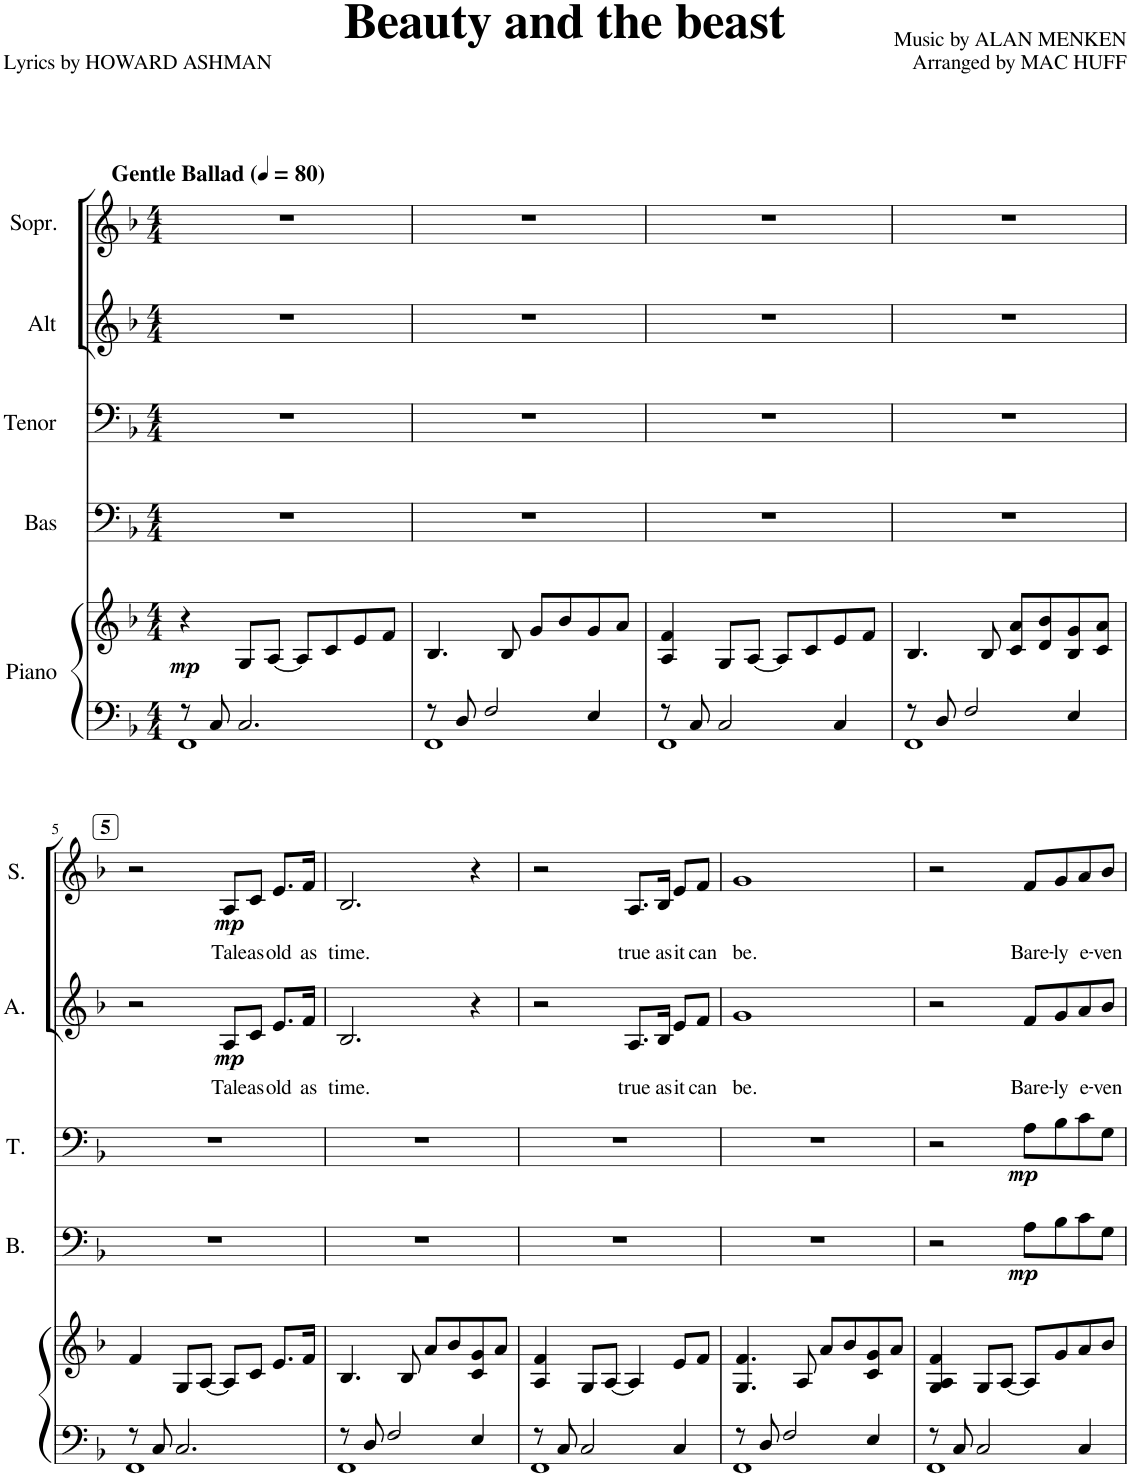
**kern	**kern	**dynam	**kern	**dynam	**kern	**dynam	**kern	**text	**dynam	**kern	**text	**dynam
*part5	*part5	*part5	*part4	*part4	*part3	*part3	*part2	*part2	*part2	*part1	*part1	*part1
*staff6	*staff5	*staff5/6	*staff4	*staff4	*staff3	*staff3	*staff2	*staff2	*staff2	*staff1	*staff1	*staff1
*I"Piano	*	*	*I"Bas	*	*I"Tenor	*	*I"Alt	*	*	*I"Sopr.	*	*
*I'Pno	*	*	*I'B.	*	*I'T.	*	*I'A.	*	*	*I'S.	*	*
*clefF4	*clefG2	*	*clefF4	*	*clefF4	*	*clefG2	*	*	*clefG2	*	*
*k[b-]	*k[b-]	*	*k[b-]	*	*k[b-]	*	*k[b-]	*	*	*k[b-]	*	*
*M4/4	*M4/4	*	*M4/4	*	*M4/4	*	*M4/4	*	*	*M4/4	*	*
*MM80	*MM80	*	*MM80	*	*MM80	*	*MM80	*	*	*MM80	*	*
=1	=1	=1	=1	=1	=1	=1	=1	=1	=1	=1	=1	=1
*^	*	*	*	*	*	*	*	*	*	*	*	*
!	!	!	!	!	!	!	!	!	!	!	!LO:TX:a:B:t=Gentle Ballad	!	!
!	!	!	!LO:DY:b	!	!	!	!	!	!	!	!	!	!
8r	1FF	4r	mp	1r	.	1r	.	1r	.	.	1r	.	.
8C/	.	.	.	.	.	.	.	.	.	.	.	.	.
2.C/	.	8G/L	.	.	.	.	.	.	.	.	.	.	.
.	.	[8A/J	.	.	.	.	.	.	.	.	.	.	.
.	.	8A/L]	.	.	.	.	.	.	.	.	.	.	.
.	.	8c/	.	.	.	.	.	.	.	.	.	.	.
.	.	8e/	.	.	.	.	.	.	.	.	.	.	.
.	.	8f/J	.	.	.	.	.	.	.	.	.	.	.
=2	=2	=2	=2	=2	=2	=2	=2	=2	=2	=2	=2	=2	=2
8r	1FF	4.B-/	.	1r	.	1r	.	1r	.	.	1r	.	.
8D/	.	.	.	.	.	.	.	.	.	.	.	.	.
2F/	.	.	.	.	.	.	.	.	.	.	.	.	.
.	.	8B-/	.	.	.	.	.	.	.	.	.	.	.
.	.	8g/L	.	.	.	.	.	.	.	.	.	.	.
.	.	8b-/	.	.	.	.	.	.	.	.	.	.	.
4E/	.	8g/	.	.	.	.	.	.	.	.	.	.	.
.	.	8a/J	.	.	.	.	.	.	.	.	.	.	.
=3	=3	=3	=3	=3	=3	=3	=3	=3	=3	=3	=3	=3	=3
8r	1FF	4A/ 4f/	.	1r	.	1r	.	1r	.	.	1r	.	.
8C/	.	.	.	.	.	.	.	.	.	.	.	.	.
2C/	.	8G/L	.	.	.	.	.	.	.	.	.	.	.
.	.	[8A/J	.	.	.	.	.	.	.	.	.	.	.
.	.	8A/L]	.	.	.	.	.	.	.	.	.	.	.
.	.	8c/	.	.	.	.	.	.	.	.	.	.	.
4C/	.	8e/	.	.	.	.	.	.	.	.	.	.	.
.	.	8f/J	.	.	.	.	.	.	.	.	.	.	.
=4	=4	=4	=4	=4	=4	=4	=4	=4	=4	=4	=4	=4	=4
8r	1FF	4.B-/	.	1r	.	1r	.	1r	.	.	1r	.	.
8D/	.	.	.	.	.	.	.	.	.	.	.	.	.
2F/	.	.	.	.	.	.	.	.	.	.	.	.	.
.	.	8B-/	.	.	.	.	.	.	.	.	.	.	.
.	.	8c/ 8a/L	.	.	.	.	.	.	.	.	.	.	.
.	.	8d/ 8b-/	.	.	.	.	.	.	.	.	.	.	.
4E/	.	8B-/ 8g/	.	.	.	.	.	.	.	.	.	.	.
.	.	8c/ 8a/J	.	.	.	.	.	.	.	.	.	.	.
!!LO:LB:g=z
!!LO:REH:place=s1:a:B:cj:fs=11:t=5
=5	=5	=5	=5	=5	=5	=5	=5	=5	=5	=5	=5	=5	=5
8r	1FF	4f/	.	1r	.	1r	.	2r	.	.	2r	.	.
8C/	.	.	.	.	.	.	.	.	.	.	.	.	.
2.C/	.	8G/L	.	.	.	.	.	.	.	.	.	.	.
.	.	[8A/J	.	.	.	.	.	.	.	.	.	.	.
!	!	!	!	!	!	!	!	!	!LO:LY:b	!LO:DY:b	!	!LO:LY:b	!LO:DY:b
.	.	8A/L]	.	.	.	.	.	8A/L	Tale	mp	8A/L	Tale	mp
!	!	!	!	!	!	!	!	!	!LO:LY:b	!	!	!LO:LY:b	!
.	.	8c/J	.	.	.	.	.	8c/J	as	.	8c/J	as	.
!	!	!	!	!	!	!	!	!	!LO:LY:b	!	!	!LO:LY:b	!
.	.	8.e/L	.	.	.	.	.	8.e/L	old	.	8.e/L	old	.
!	!	!	!	!	!	!	!	!	!LO:LY:b	!	!	!LO:LY:b	!
.	.	16f/Jk	.	.	.	.	.	16f/Jk	as	.	16f/Jk	as	.
=6	=6	=6	=6	=6	=6	=6	=6	=6	=6	=6	=6	=6	=6
!	!	!	!	!	!	!	!	!	!LO:LY:b	!	!	!LO:LY:b	!
8r	1FF	4.B-/	.	1r	.	1r	.	2.B-/	time.	.	2.B-/	time.	.
8D/	.	.	.	.	.	.	.	.	.	.	.	.	.
2F/	.	.	.	.	.	.	.	.	.	.	.	.	.
.	.	8B-/	.	.	.	.	.	.	.	.	.	.	.
.	.	8a/L	.	.	.	.	.	.	.	.	.	.	.
.	.	8b-/	.	.	.	.	.	.	.	.	.	.	.
4E/	.	8c/ 8g/	.	.	.	.	.	4r	.	.	4r	.	.
.	.	8a/J	.	.	.	.	.	.	.	.	.	.	.
=7	=7	=7	=7	=7	=7	=7	=7	=7	=7	=7	=7	=7	=7
8r	1FF	4A/ 4f/	.	1r	.	1r	.	2r	.	.	2r	.	.
8C/	.	.	.	.	.	.	.	.	.	.	.	.	.
2C/	.	8G/L	.	.	.	.	.	.	.	.	.	.	.
.	.	[8A/J	.	.	.	.	.	.	.	.	.	.	.
!	!	!	!	!	!	!	!	!	!LO:LY:b	!	!	!LO:LY:b	!
.	.	4A/]	.	.	.	.	.	8.A/L	true	.	8.A/L	true	.
!	!	!	!	!	!	!	!	!	!LO:LY:b	!	!	!LO:LY:b	!
.	.	.	.	.	.	.	.	16B-/Jk	as	.	16B-/Jk	as	.
!	!	!	!	!	!	!	!	!	!LO:LY:b	!	!	!LO:LY:b	!
4C/	.	8e/L	.	.	.	.	.	8e/L	it	.	8e/L	it	.
!	!	!	!	!	!	!	!	!	!LO:LY:b	!	!	!LO:LY:b	!
.	.	8f/J	.	.	.	.	.	8f/J	can	.	8f/J	can	.
=8	=8	=8	=8	=8	=8	=8	=8	=8	=8	=8	=8	=8	=8
!	!	!	!	!	!	!	!	!	!LO:LY:b	!	!	!LO:LY:b	!
8r	1FF	4.G/ 4.f/	.	1r	.	1r	.	1g	be.	.	1g	be.	.
8D/	.	.	.	.	.	.	.	.	.	.	.	.	.
2F/	.	.	.	.	.	.	.	.	.	.	.	.	.
.	.	8A/	.	.	.	.	.	.	.	.	.	.	.
.	.	8a/L	.	.	.	.	.	.	.	.	.	.	.
.	.	8b-/	.	.	.	.	.	.	.	.	.	.	.
4E/	.	8c/ 8g/	.	.	.	.	.	.	.	.	.	.	.
.	.	8a/J	.	.	.	.	.	.	.	.	.	.	.
=9	=9	=9	=9	=9	=9	=9	=9	=9	=9	=9	=9	=9	=9
8r	1FF	4G/ 4A/ 4f/	.	2r	.	2r	.	2r	.	.	2r	.	.
8C/	.	.	.	.	.	.	.	.	.	.	.	.	.
2C/	.	8G/L	.	.	.	.	.	.	.	.	.	.	.
.	.	[8A/J	.	.	.	.	.	.	.	.	.	.	.
!	!	!	!	!	!LO:DY:b	!	!LO:DY:b	!	!LO:LY:b	!	!	!LO:LY:b	!
.	.	8A/L]	.	8A\L	mp	8A\L	mp	8f/L	Bare-	.	8f/L	Bare-	.
!	!	!	!	!	!	!	!	!	!LO:LY:b	!	!	!LO:LY:b	!
.	.	8g/	.	8B-\	.	8B-\	.	8g/	-ly	.	8g/	-ly	.
!	!	!	!	!	!	!	!	!	!LO:LY:b	!	!	!LO:LY:b	!
4C/	.	8a/	.	8c\	.	8c\	.	8a/	e-	.	8a/	e-	.
!	!	!	!	!	!	!	!	!	!LO:LY:b	!	!	!LO:LY:b	!
.	.	8b-/J	.	8G\J	.	8G\J	.	8b-/J	-ven	.	8b-/J	-ven	.
*v	*v	*	*	*	*	*	*	*	*	*	*	*	*
=	=	=	=	=	=	=	=	=	=	=	=	=
*-	*-	*-	*-	*-	*-	*-	*-	*-	*-	*-	*-	*-
